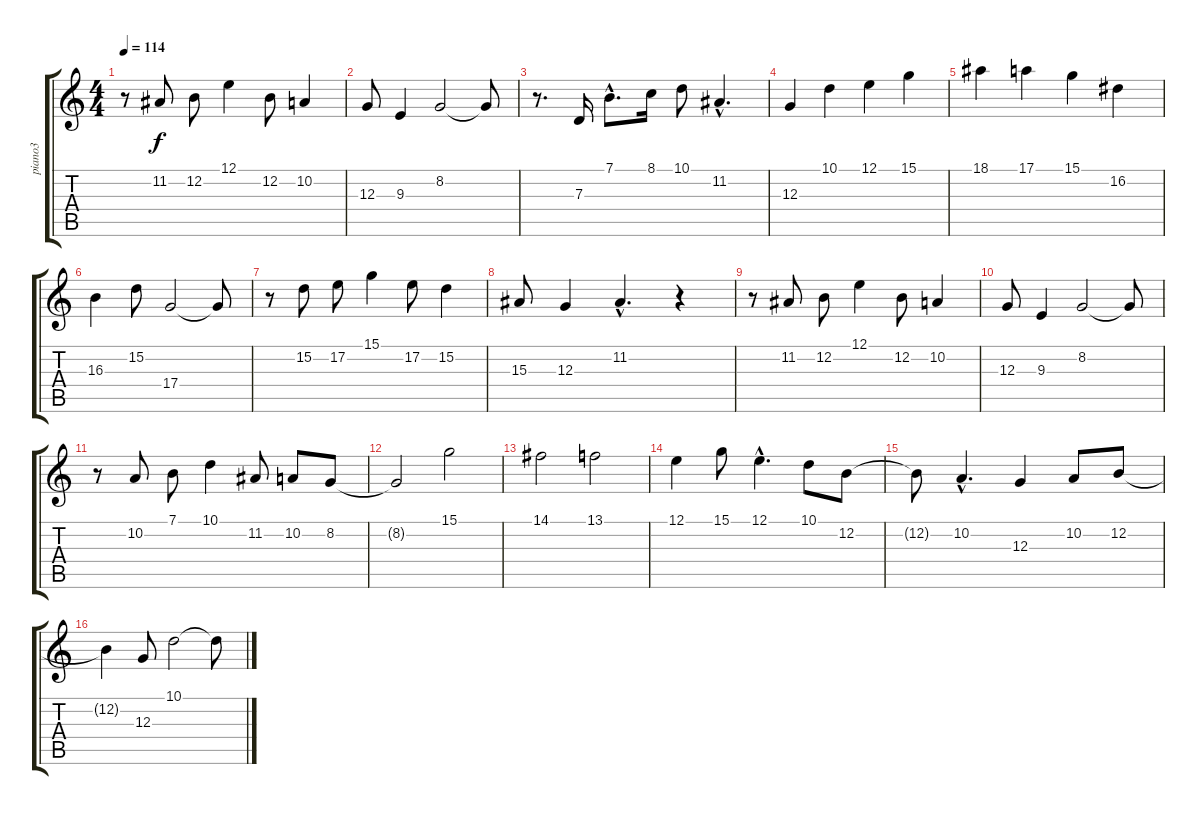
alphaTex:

\track ("piano3              " "piano3    ") {instrument acousticgrandpiano}
\staff {score tabs}
\tuning (E4 B3 G3 D3 A2 E2) {hide}
\ts (4 4)
\tempo 114
\clef g2
\ks c
r.8{dy f} 11.2.8 12.2.8 12.1.4 12.2.8 10.2.4 |
12.3.8 9.3.4 8.2.2 8.2{t}.8 |
r.8{d} 7.3.16 7.1{hac}.8{d} 8.1.16 10.1.8 11.2{hac}.4{d} |
12.3.4 10.1.4 12.1.4 15.1.4 |
18.1.4 17.1.4 15.1.4 16.2.4 |
16.3.4 15.2.8 17.4.2 17.4{t}.8 |
r.8 15.2.8 17.2.8 15.1.4 17.2.8 15.2.4 |
15.3.8 12.3.4 11.2{hac}.4{d} r.4 |
r.8 11.2.8 12.2.8 12.1.4 12.2.8 10.2.4 |
12.3.8 9.3.4 8.2.2 8.2{t}.8 |
r.8 10.2.8 7.1.8 10.1.4 11.2.8 10.2.8 8.2.8 |
8.2{t}.2 15.1.2 |
14.1.2 13.1.2 |
12.1.4 15.1.8 12.1{hac}.4{d} 10.1.8 12.2.8 |
12.2{t}.8 10.2{hac}.4{d} 12.3.4 10.2.8 12.2.8 |
12.2{t}.4 12.3.8 10.1.2 10.1{t}.8
